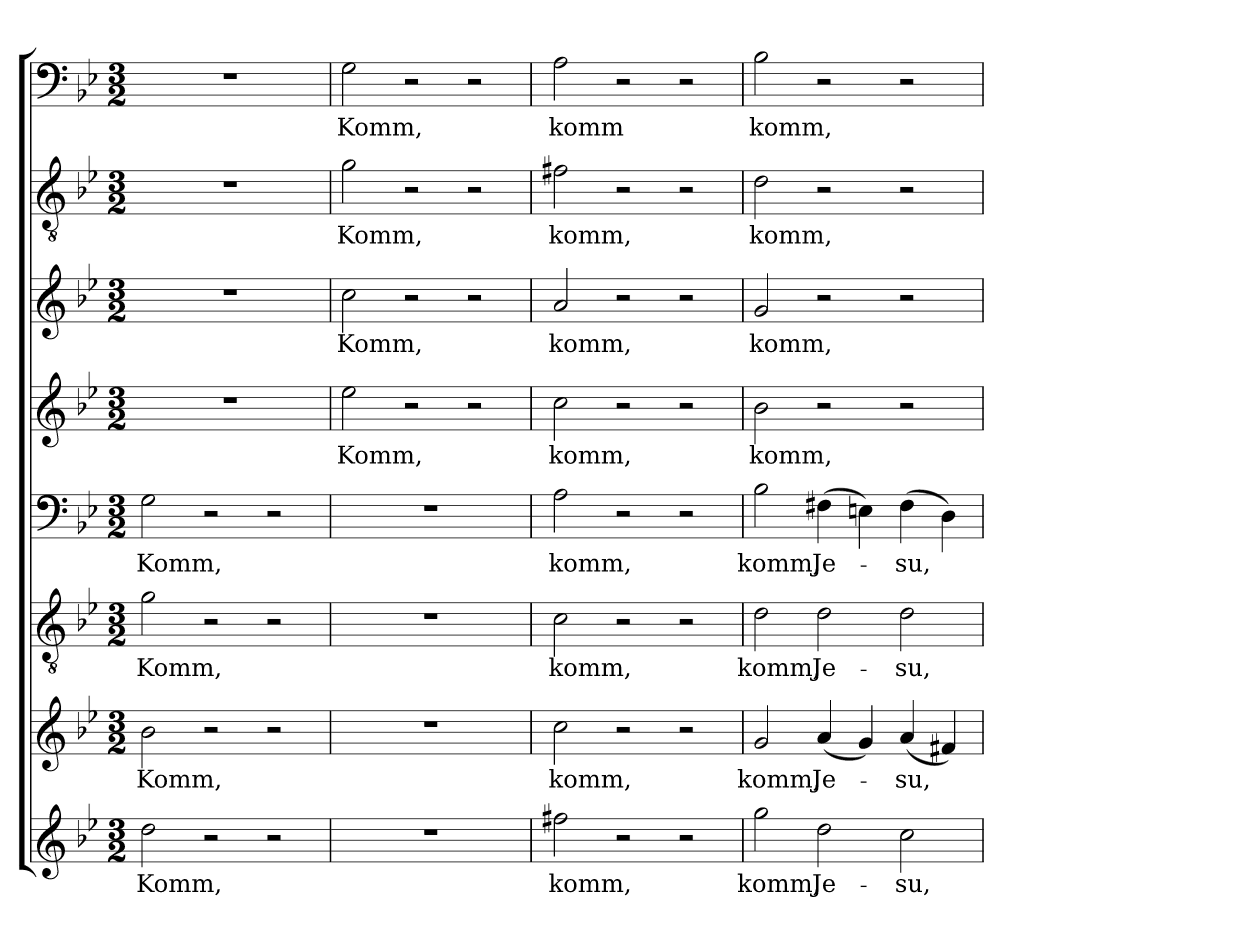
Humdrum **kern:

**kern	**text	**kern	**text	**kern	**text	**kern	**text	**kern	**text	**kern	**text	**kern	**text	**kern	**text
*part8	*part8	*part7	*part7	*part6	*part6	*part5	*part5	*part4	*part4	*part3	*part3	*part2	*part2	*part1	*part1
*staff8	*staff8	*staff7	*staff7	*staff6	*staff6	*staff5	*staff5	*staff4	*staff4	*staff3	*staff3	*staff2	*staff2	*staff1	*staff1
*clefG2	*	*clefG2	*	*clefGv2	*	*clefF4	*	*clefG2	*	*clefG2	*	*clefGv2	*	*clefF4	*
*k[b-e-]	*	*k[b-e-]	*	*k[b-e-]	*	*k[b-e-]	*	*k[b-e-]	*	*k[b-e-]	*	*k[b-e-]	*	*k[b-e-]	*
*g:	*	*g:	*	*g:	*	*g:	*	*g:	*	*g:	*	*g:	*	*g:	*
*M3/2	*	*M3/2	*	*M3/2	*	*M3/2	*	*M3/2	*	*M3/2	*	*M3/2	*	*M3/2	*
*MM204	*	*MM204	*	*MM204	*	*MM204	*	*MM204	*	*MM204	*	*MM204	*	*MM204	*
=1	=1	=1	=1	=1	=1	=1	=1	=1	=1	=1	=1	=1	=1	=1	=1
2dd\	Komm,	2b-\	Komm,	2g\	Komm,	2G\	Komm,	1.r	.	1.r	.	1.r	.	1.r	.
2r	.	2r	.	2r	.	2r	.	.	.	.	.	.	.	.	.
2r	.	2r	.	2r	.	2r	.	.	.	.	.	.	.	.	.
=2	=2	=2	=2	=2	=2	=2	=2	=2	=2	=2	=2	=2	=2	=2	=2
1.r	.	1.r	.	1.r	.	1.r	.	2ee-\	Komm,	2cc\	Komm,	2g\	Komm,	2G\	Komm,
.	.	.	.	.	.	.	.	2r	.	2r	.	2r	.	2r	.
.	.	.	.	.	.	.	.	2r	.	2r	.	2r	.	2r	.
=3	=3	=3	=3	=3	=3	=3	=3	=3	=3	=3	=3	=3	=3	=3	=3
2ff#X\	komm,	2cc\	komm,	2c\	komm,	2A\	komm,	2cc\	komm,	2a/	komm,	2f#X\	komm,	2A\	komm
2r	.	2r	.	2r	.	2r	.	2r	.	2r	.	2r	.	2r	.
2r	.	2r	.	2r	.	2r	.	2r	.	2r	.	2r	.	2r	.
=4	=4	=4	=4	=4	=4	=4	=4	=4	=4	=4	=4	=4	=4	=4	=4
2gg\	komm,	2g/	komm,	2d\	komm,	2B-\	komm,	2b-\	komm,	2g/	komm,	2d\	komm,	2B-\	komm,
2dd\	Je-	(4a/	Je-	2d\	Je-	(4F#X\	Je-	2r	.	2r	.	2r	.	2r	.
.	.	4g/)	.	.	.	4En\)	.	.	.	.	.	.	.	.	.
2cc\	-su,	(4a/	-su,	2d\	-su,	(4F#\	-su,	2r	.	2r	.	2r	.	2r	.
.	.	4f#X/)	.	.	.	4D\)	.	.	.	.	.	.	.	.	.
=	=	=	=	=	=	=	=	=	=	=	=	=	=	=	=
*-	*-	*-	*-	*-	*-	*-	*-	*-	*-	*-	*-	*-	*-	*-	*-
